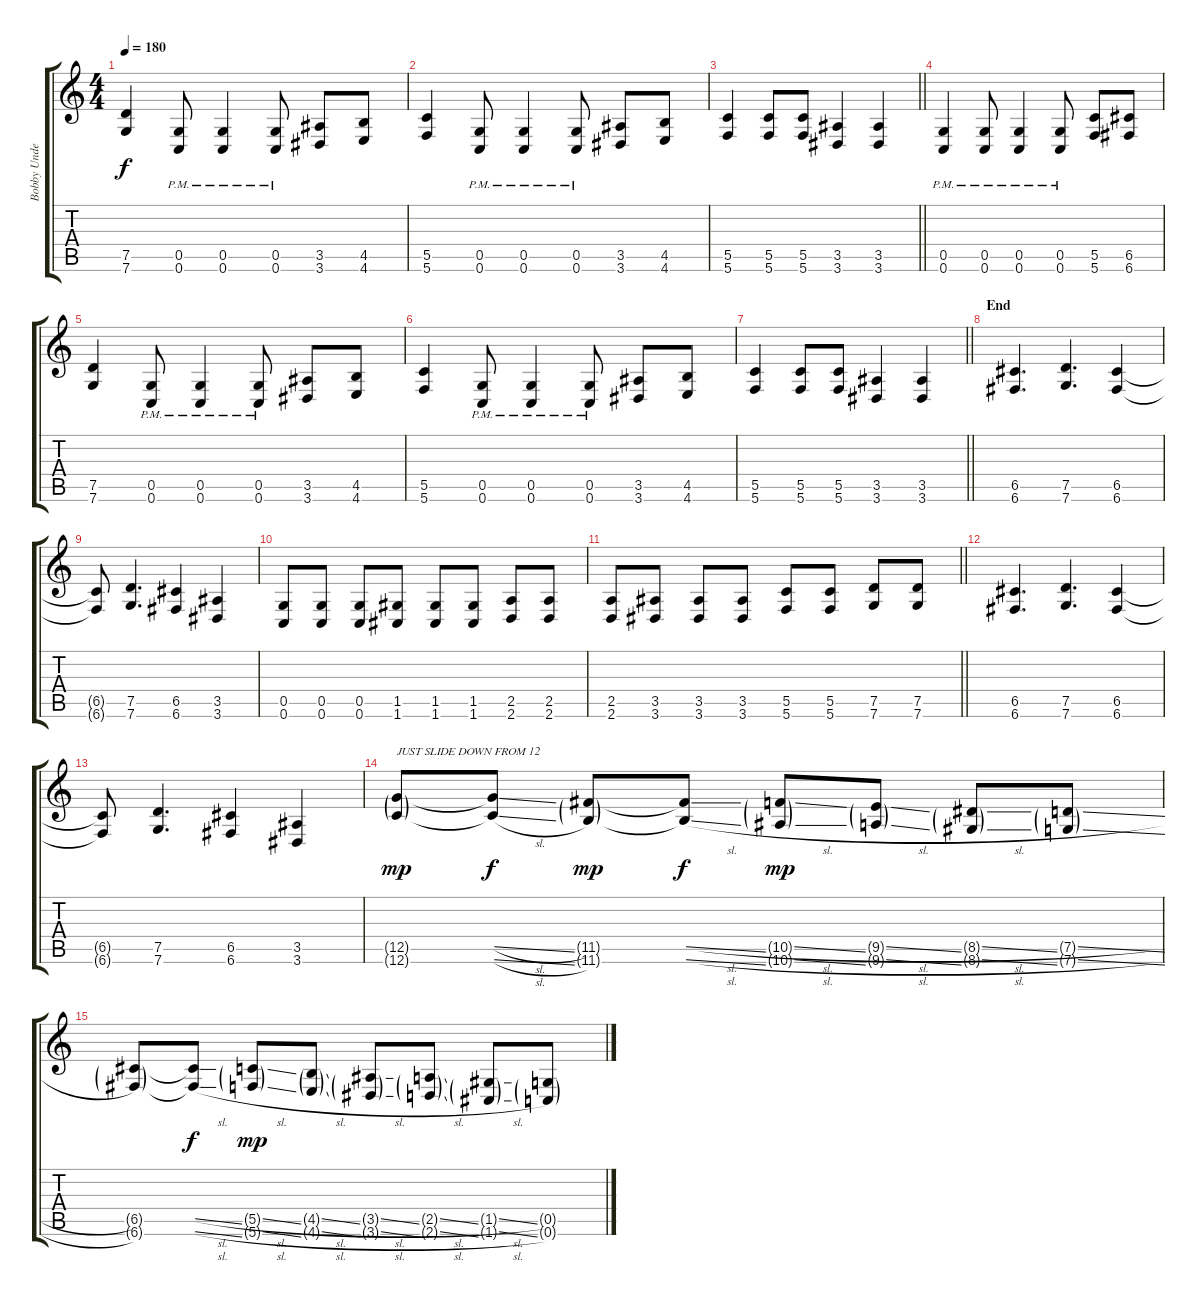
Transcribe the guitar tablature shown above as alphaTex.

\track ("Bobby Undertaker" "Bobby Unde") {instrument distortionguitar}
\staff {score tabs}
\tuning (D4 A3 F3 C3 G2 C2) {hide}
\ts (4 4)
\tempo 180
\clef g2
\ks c
(7.5 7.6).4{dy f} (0.5{pm} 0.6{pm}).8 (0.5{pm} 0.6{pm}).4 (0.5{pm} 0.6{pm}).8 (3.5 3.6).8 (4.5 4.6).8 |
(5.5 5.6).4 (0.5{pm} 0.6{pm}).8 (0.5{pm} 0.6{pm}).4 (0.5{pm} 0.6{pm}).8 (3.5 3.6).8 (4.5 4.6).8 |
\barLineRight lightlight
(5.5 5.6).4 (5.5 5.6).8 (5.5 5.6).8 (3.5 3.6).4 (3.5 3.6).4 |
\section ("" "")
(0.5{pm} 0.6{pm}).4 (0.5{pm} 0.6{pm}).8 (0.5{pm} 0.6{pm}).4 (0.5{pm} 0.6{pm}).8 (5.5 5.6).8 (6.5 6.6).8 |
(7.5 7.6).4 (0.5{pm} 0.6{pm}).8 (0.5{pm} 0.6{pm}).4 (0.5{pm} 0.6{pm}).8 (3.5 3.6).8 (4.5 4.6).8 |
(5.5 5.6).4 (0.5{pm} 0.6{pm}).8 (0.5{pm} 0.6{pm}).4 (0.5{pm} 0.6{pm}).8 (3.5 3.6).8 (4.5 4.6).8 |
\barLineRight lightlight
(5.5 5.6).4 (5.5 5.6).8 (5.5 5.6).8 (3.5 3.6).4 (3.5 3.6).4 |
\section ("" "End")
(6.5 6.6).4{d} (7.5 7.6).4{d} (6.5 6.6).4 |
(6.5{t} 6.6{t}).8 (7.5 7.6).4{d} (6.5 6.6).4 (3.5 3.6).4 |
(0.5 0.6).8 (0.5 0.6).8 (0.5 0.6).8 (1.5 1.6).8 (1.5 1.6).8 (1.5 1.6).8 (2.5 2.6).8 (2.5 2.6).8 |
\barLineRight lightlight
(2.5 2.6).8 (3.5 3.6).8 (3.5 3.6).8 (3.5 3.6).8 (5.5 5.6).8 (5.5 5.6).8 (7.5 7.6).8 (7.5 7.6).8 |
\section ("" "")
(6.5 6.6).4{d} (7.5 7.6).4{d} (6.5 6.6).4 |
(6.5{t} 6.6{t}).8 (7.5 7.6).4{d} (6.5 6.6).4 (3.5 3.6).4 |
(12.5{g} 12.6{g}).8{txt "JUST SLIDE DOWN FROM 12" dy mp} (12.5{sl t} 12.6{sl t}).8{dy f} (11.5{g} 11.6{g}).8{dy mp} (11.5{sl t} 11.6{sl t}).8{dy f} (10.5{sl g} 10.6{sl g}).8{dy mp} (9.5{sl g} 9.6{sl g}).8 (8.5{sl g} 8.6{sl g}).8 (7.5{sl g} 7.6{sl g}).8 |
(6.5{g} 6.6{g}).8 (6.5{sl t} 6.6{sl t}).8{dy f} (5.5{sl g} 5.6{sl g}).8{dy mp} (4.5{sl g} 4.6{sl g}).8 (3.5{sl g} 3.6{sl g}).8 (2.5{sl g} 2.6{sl g}).8 (1.5{sl g} 1.6{sl g}).8 (0.5{g} 0.6{g}).8
